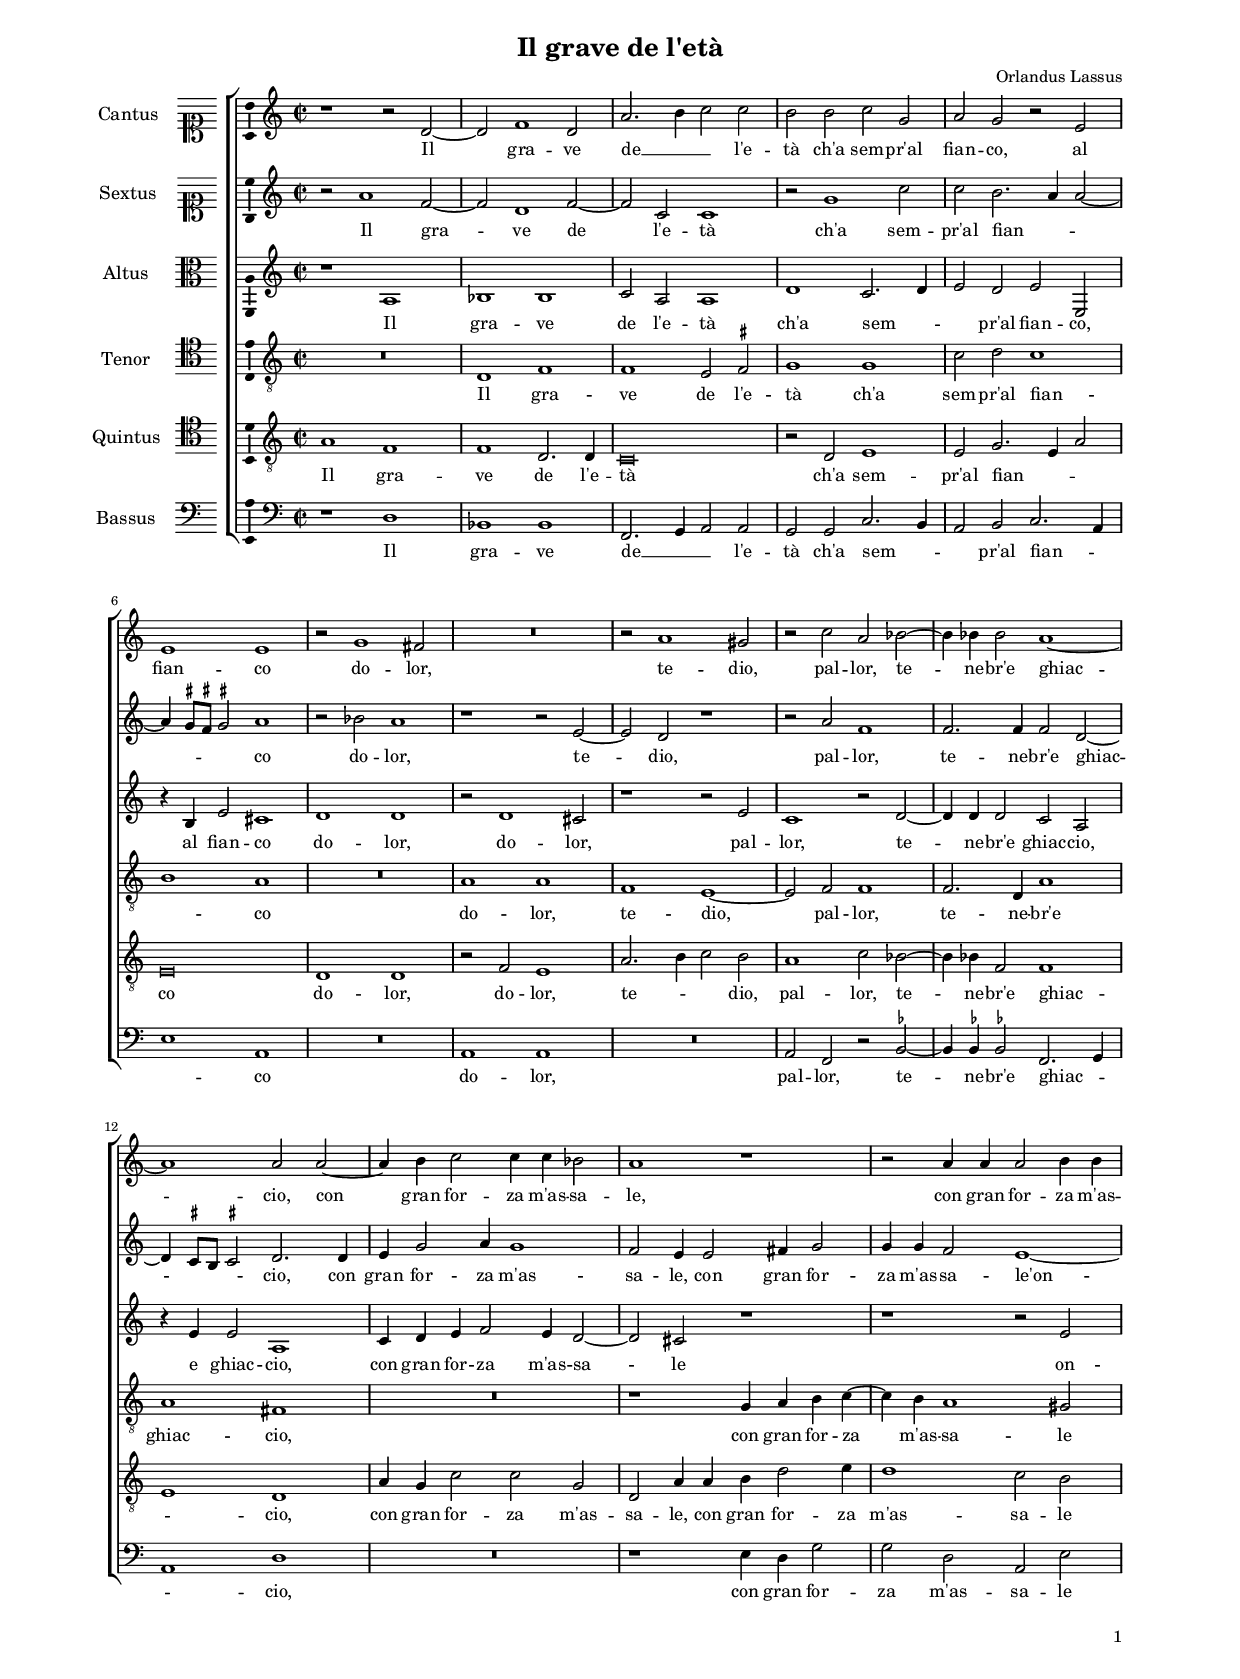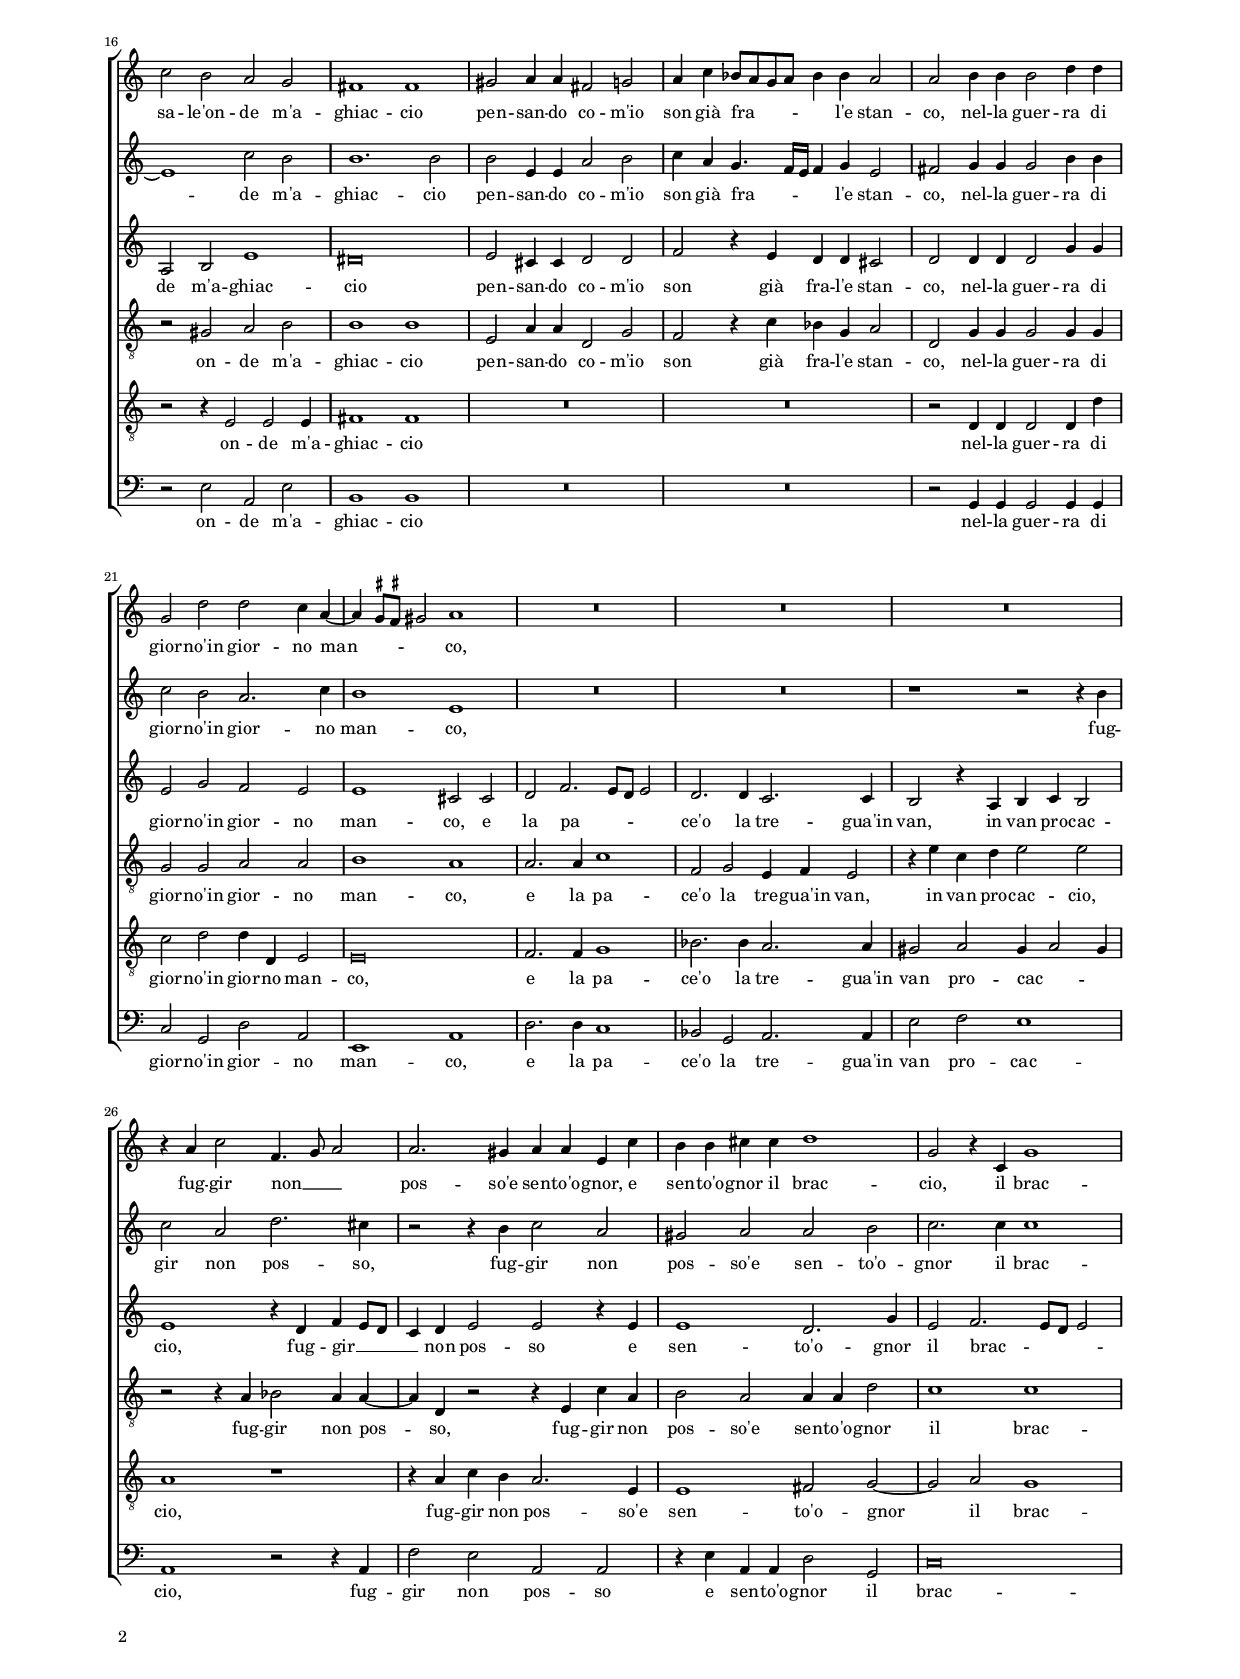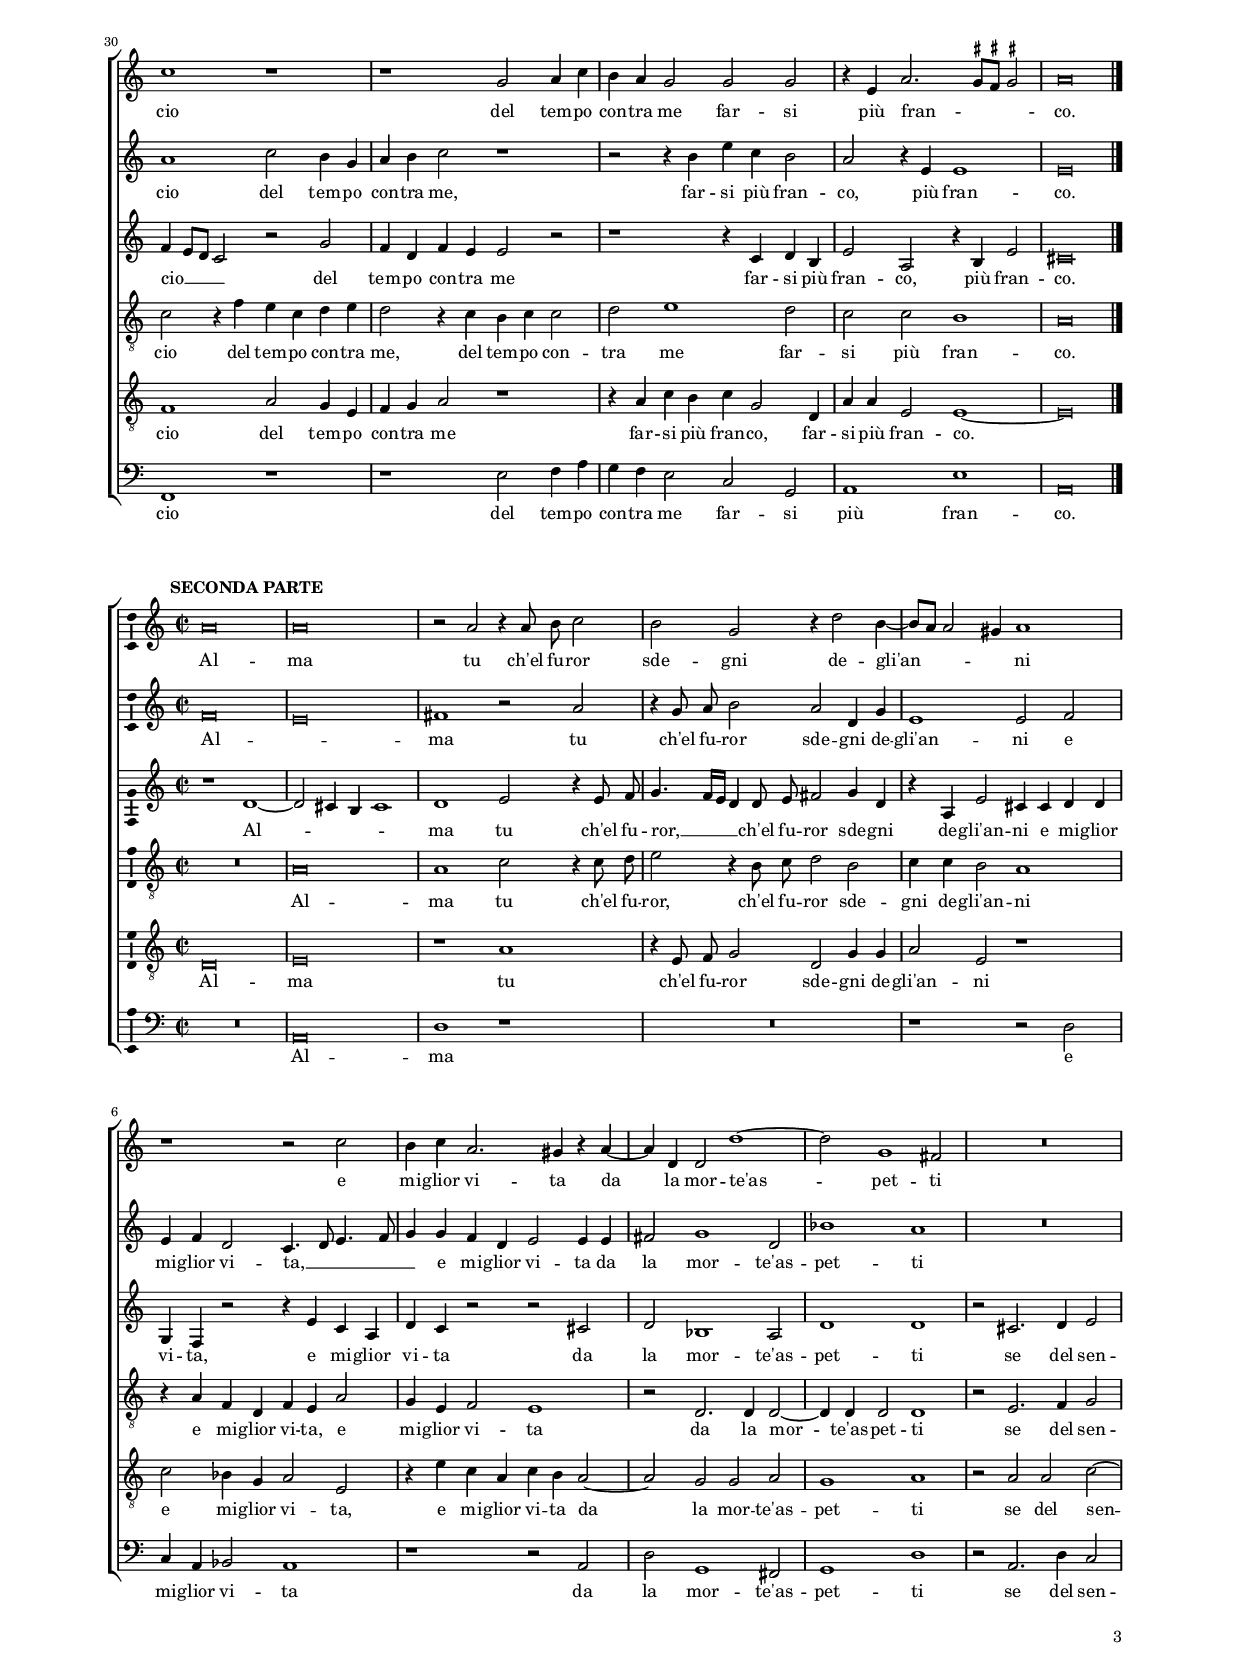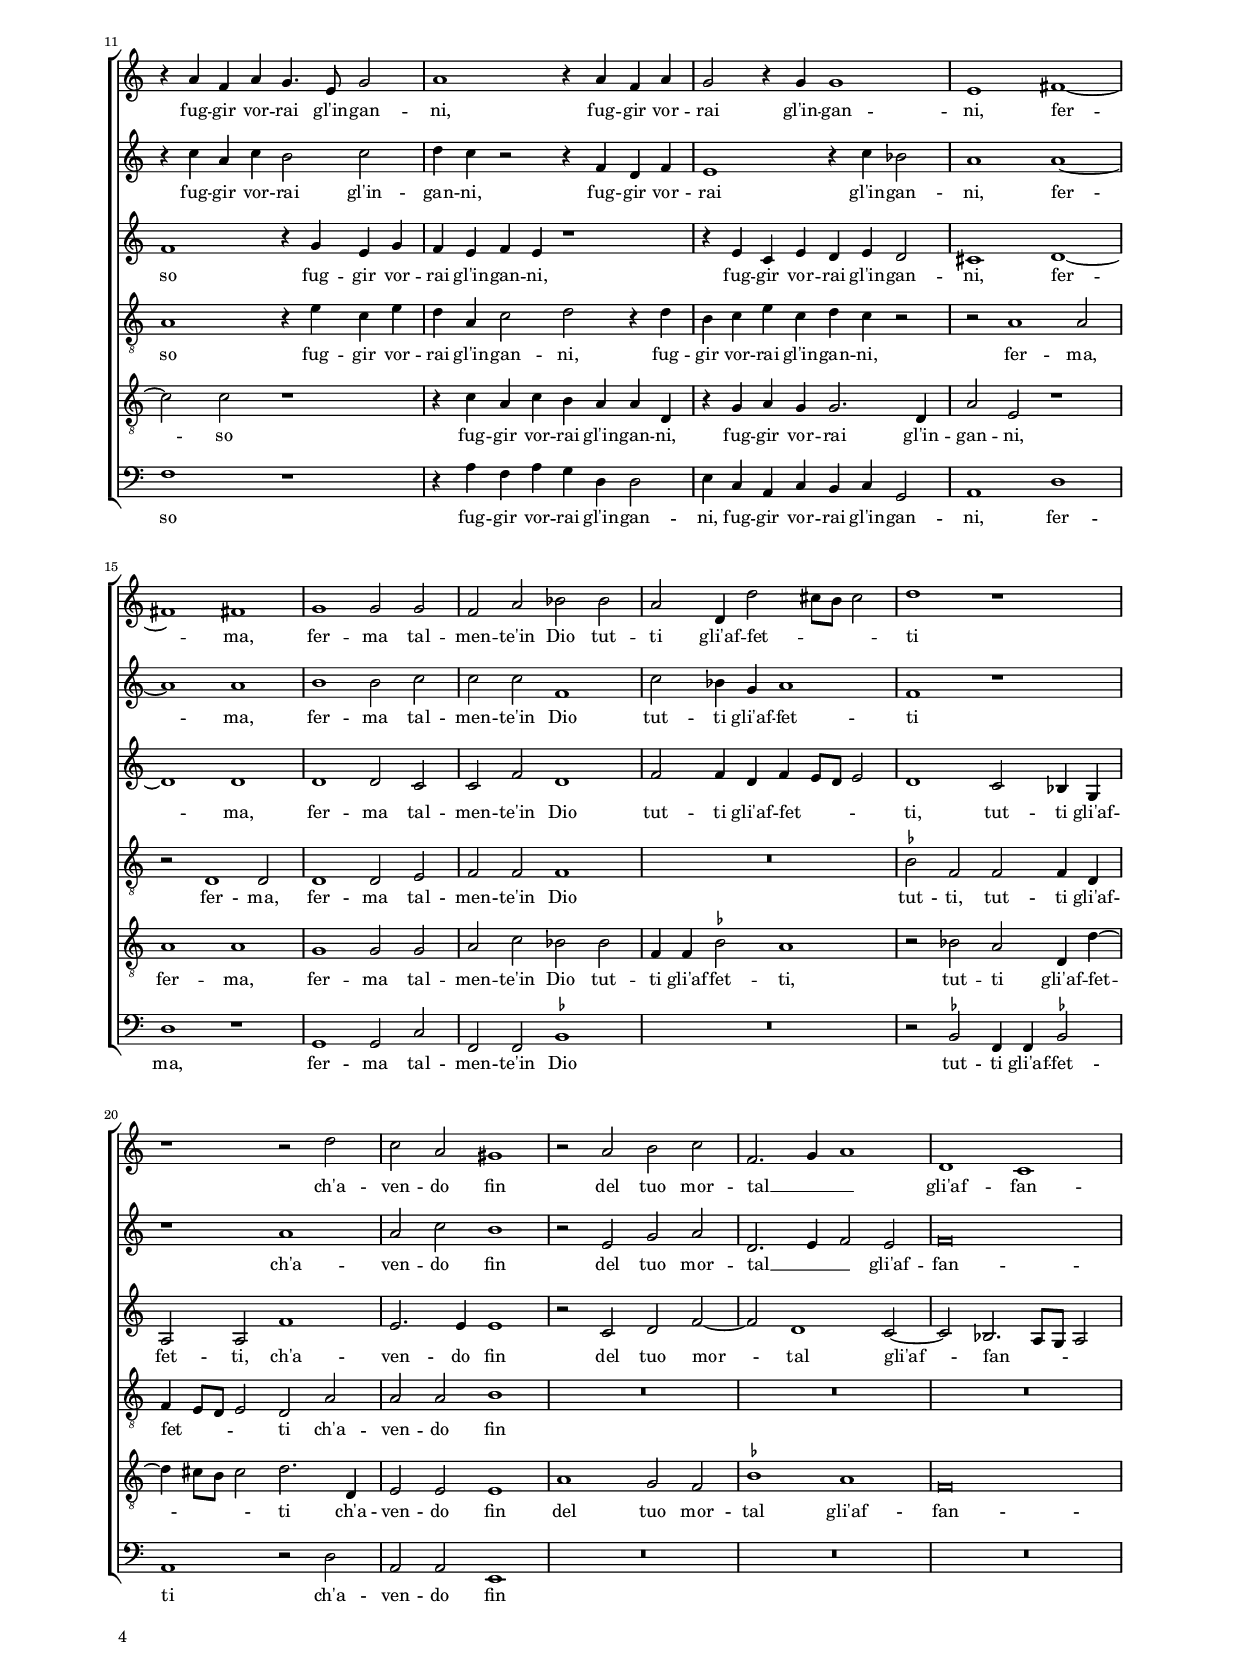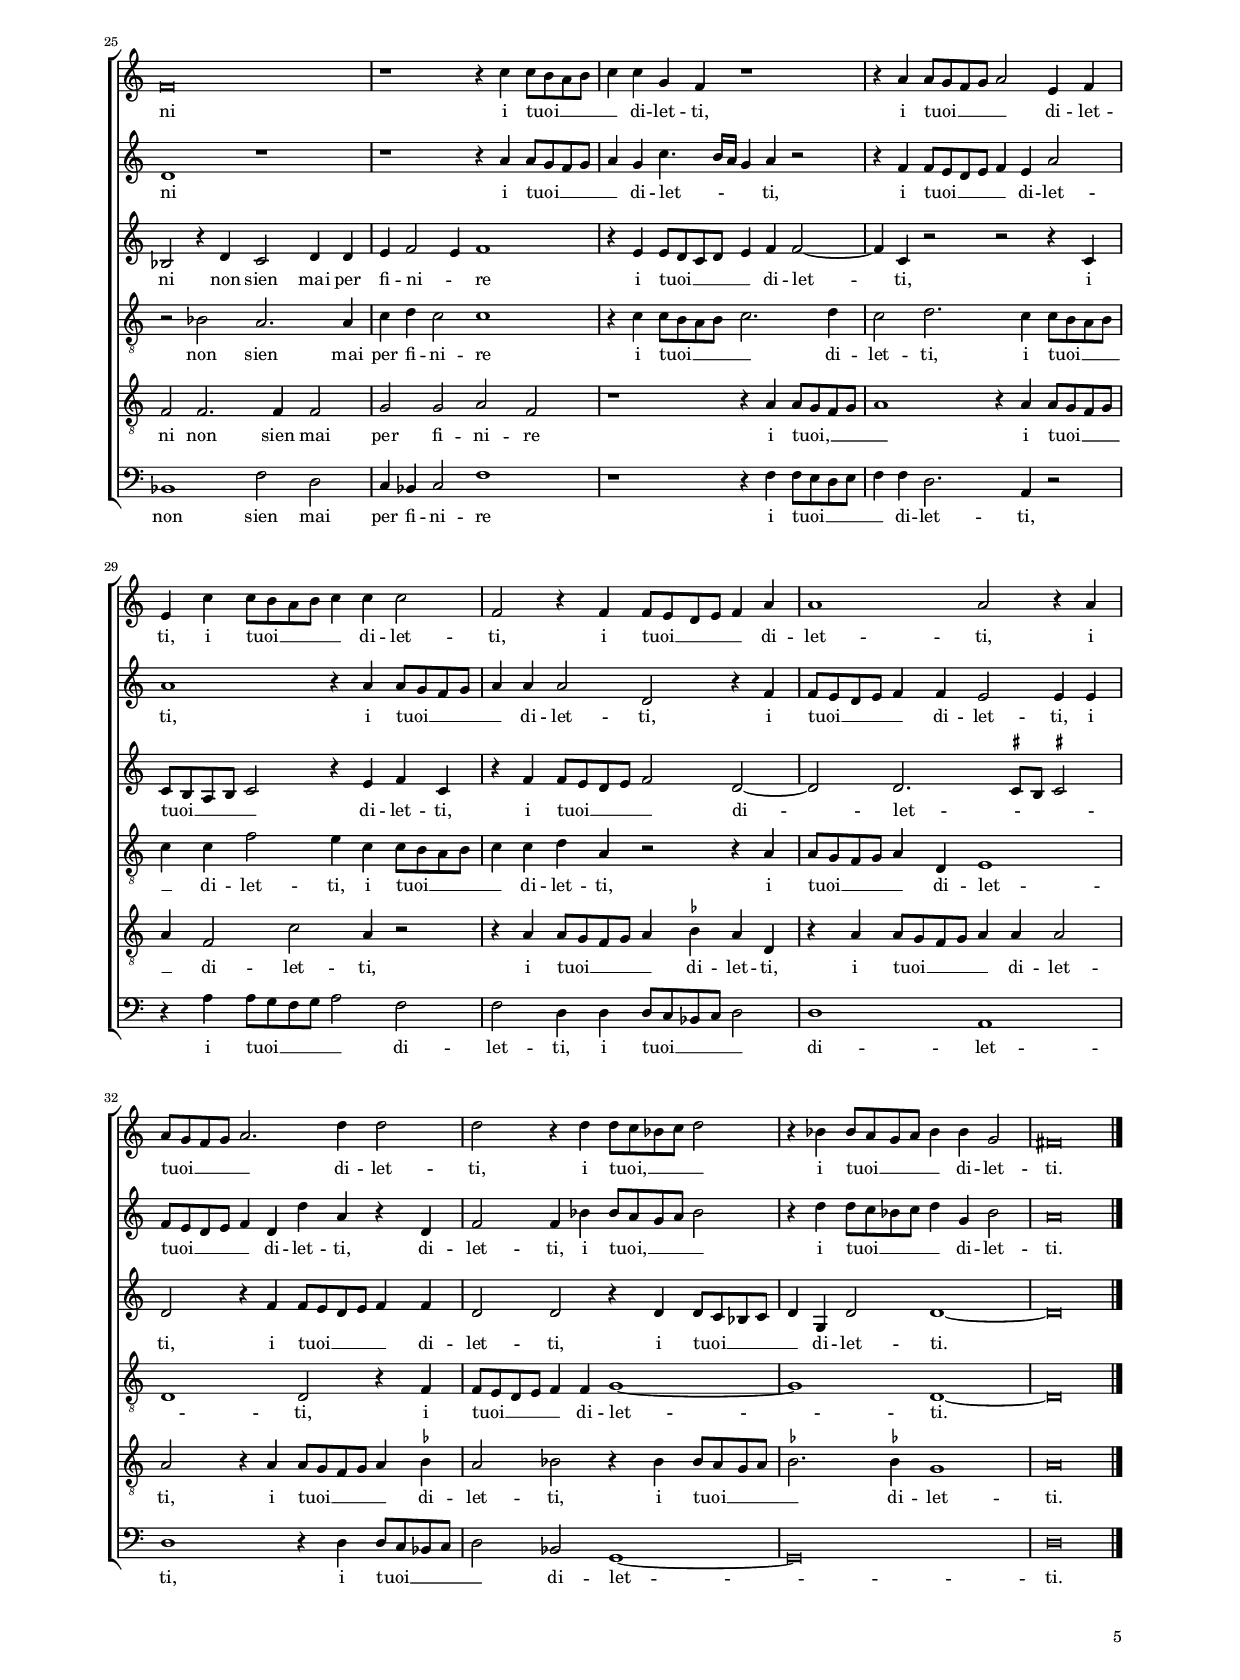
\header
{
  title="Il grave de l'età"
  composer="Orlandus Lassus"
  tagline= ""
}

\version "2.24.0"
\include "deutsch.ly"
#(set-global-staff-size 14.2)
% #(set-default-paper-size "letter")
#(ly:set-option 'point-and-click #f)


	ficta = { \once \set suggestAccidentals = ##t }
	
	forget = #(define-music-function (music) (ly:music?) #{
		\accidentalStyle forget
		$music
		\accidentalStyle default
		#})


\paper
	{
	top-margin = 1.5 \cm
	bottom-margin = 0.9 \cm
	left-margin = 2 \cm
	right-margin = 2 \cm
	ragged-bottom = ##f
	ragged-last-bottom = ##t
	print-page-number = ##f
	score-system-spacing = #'((basic-distance . 17) (minimum-distance . 13) (padding . 6) (strechability . 250))
	system-system-spacing = #'((basic-distance . 17) (minimum-distance . 13) (padding . 6) (strechability . 250))
	oddFooterMarkup=\markup   \fill-line { "" \fromproperty #'page:page-number-string }
	evenFooterMarkup=\markup  \fill-line { \fromproperty #'page:page-number-string "" }
	last-bottom-spacing = #'((basic-distance . 12) (minimum-distance . 7) (padding . 4))
	systems-per-page = 3
%	min-systems-per-page = 3
	}

global = {
	\key c \major
	\time 2/2 \set Score.measureLength = #(ly:make-moment 2/1)
	\skip 1*2*34 \bar "|."
	}


incipitcantus = \markup { \score {
	{
	\set Staff.instrumentName = \markup { \fontsize #1 "Cantus" }
	\key c \major
	\clef soprano
	s4 \bar ""
	}
	\layout  {
	raggedright = ##t
	indent = 1.6 \cm
	line-width = 2.3 \cm
	\context { \Staff \remove Time_signature_engraver }
	\override Staff.Clef.Y-extent = #'(0 . 0)
	}} \hspace #1 }


incipitsextus = \markup { \score {
	{
	\set Staff.instrumentName = \markup { \fontsize #1 "Sextus" }
	\key c \major
	\clef soprano
	s4 \bar ""
	}
	\layout  {
	raggedright = ##t
	indent = 1.6 \cm
	line-width = 2.3 \cm
	\context { \Staff \remove Time_signature_engraver }
	\override Staff.Clef.Y-extent = #'(0 . 0)
	}} \hspace #1 }
      
      
incipitaltus = \markup { \score {
	{
	\set Staff.instrumentName = \markup { \fontsize #1 "Altus" }
	\key c \major
	\clef alto
	s4 \bar ""
	}
	\layout  {
	raggedright = ##t
	indent = 1.6 \cm
	line-width = 2.3 \cm
	\context { \Staff \remove Time_signature_engraver }
	\override Staff.Clef.Y-extent = #'(0 . 0)
	}} \hspace #1 }


incipittenor = \markup { \score {
	{
	\set Staff.instrumentName = \markup { \fontsize #1 "Tenor" }
	\key c \major
	\clef tenor
	s4 \bar ""
	}
	\layout  {
	raggedright = ##t
	indent = 1.6 \cm
	line-width = 2.3 \cm
	\context { \Staff \remove Time_signature_engraver }
	\override Staff.Clef.Y-extent = #'(0 . 0)
	}} \hspace #1 }
      
      
incipitquintus = \markup { \score {
	{
	\set Staff.instrumentName = \markup { \fontsize #1 "Quintus" }
	\key c \major
	\clef tenor
	s4 \bar ""
	}
	\layout  {
	raggedright = ##t
	indent = 1.6 \cm
	line-width = 2.3 \cm
	\context { \Staff \remove Time_signature_engraver }
	\override Staff.Clef.Y-extent = #'(0 . 0)
	}} \hspace #1 }
      
      
incipitbassus = \markup { \score {
	{
	\set Staff.instrumentName = \markup { \fontsize #1 "Bassus" }
	\key c \major
	\clef bass
	s4 \bar ""
	}
	\layout  {
	raggedright = ##t
	indent = 1.6 \cm
	line-width = 2.3 \cm
	\context { \Staff \remove Time_signature_engraver }
	\override Staff.Clef.Y-extent = #'(0 . 0)
	}} \hspace #1 }


cantus =  \relative c''
	{
	r1 r2 d,~
	d2 f1 d2
	a'2. h4 c2 c
	h2 h c g
%5
	a2 g r e |
	e1 e
	r2 g1 fis2
	R\breve
	r2 a1 gis2
%10
	r2 c a b~ |
	b4 b b2 a1~
	a1 a2 a~
	a4 h c2 c4 c b2
	a1 r
%15
	r2 a4 a a2 h4 h |
	c2 h a g
	fis1 fis
	gis2 a4 a fis2 g2
	a4 c b8 a g a b4 b a2
%20
	a2 h4 h h2 d4 d |
	g,2 d' d c4 a~
	a4 \ficta gis8 \ficta fis gis!2 a1
	R\breve
	R\breve
%25
	R\breve
	r4 a c2 f,4. g8 a2 |
	a2. gis4 a a e c'
	h4 h cis cis d1
	g,2 r4 c, g'1
%30
	c1 r
	r1 g2 a4 c |
	h4 a g2 g g
	r4 e a2. \ficta gis8 \ficta fis \ficta gis!2
	a\breve |
	}


sextus = \relative c''
	{
	r2 a1 f2~
	f2 d1 f2~
	f2 c c1
	r2 g'1 c2
%5
	c2 h2. a4 a2~ |
	a4 \ficta gis8 \ficta fis \ficta gis!2 a1
	r2 b a1
	r1 r2 e~
	e2 d r1
%10
	r2 a' f1 |
	f2. f4 f2 d~
	d4 \ficta cis8 h \ficta cis!2 d2. d4
	e4 g2 a4 g1
	f2 e4 e2 fis4 g2
%15
	g4 g f2 e1~ |
	e1 c'2 h
	h1. h2
	h2 e,4 e a2 h
	c4 a g4. f16 e f4 g e2
%20
	fis2 g4 g g2 h4 h |
	c2 h a2. c4
	h1 e,
	R\breve
	R\breve
%25
	r1 r2 r4 h' |
	c2 a d2. cis4
	r2 r4 h c2 a
	gis2 a a h
	c2. c4 c1
%30
	a1 c2 h4 g |
	a4 h c2 r1
	r2 r4 h e c h2
	a2 r4 e e1
	e\breve |
	}


altus =  \relative c'
	{
	r1 a
	b1 b
	c2 a a1
	d1 c2. d4
%5
	e2 d e e, |
	r4 h' e2 cis1
	d1 d
	r2 d1 cis2
	r1 r2 e
%10
	c1 r2 d~ |
	d4 d d2 c a
	r4 e' e2 a,1
	c4 d e f2 e4 d2~
	d2 cis r1
%15
	r1 r2 e |
	a,2 h e1
	dis\breve
	e2 cis4 cis d2 d
	f2 r4 e d d cis2
%20
	d2 d4 d d2 g4 g |
	e2 g f e
	e1 cis2 cis
	d2 f2. e8 d e2
	d2. d4 c2. c4
%25
	h2 r4 a h c h2 |
	e1 r4 d f e8 d
	c4 d e2 e r4 e
	e1 d2. g4
	e2 f2. e8 d e2
%30
	f4 e8 d c2 r g' |
	f4 d f e e2 r
	r1 r4 c d h
	e2 a, r4 h e2
	cis\breve |
	}


tenor =  \relative c'
	{
	R\breve
	d,1 f
	f1 e2 \ficta fis
	g1 g
%5
	c2 d c1 |
	h1 a
	R\breve
	a1 a
	f1 e~
%10
	e2 f f1 |
	f2. d4 a'1
	a1 fis
	R\breve
	r1 g4 a h c~
%15
	c4 h a1 gis2 |
	r2 gis a h
	h1 h
	e,2 a4 a d,2 g
	f2 r4 c' b g a2
%20
	d,2 g4 g g2 g4 g |
	g2 g a a
	h1 a
	a2. a4 c1
	f,2 g e4 f e2
%25
	r4 e' c d e2 e |
	r2 r4 a, b2 a4 a~
	a4 d, r2 r4 e c' a
	h2 a a4 a d2
	c1 c
%30
	c2 r4 f e c d e |
	d2 r4 c h c c2
	d2 e1 d2
	c2 c h1
	a\breve |
	}


quintus  =  \relative c'
	{
	a1 f
	f1 d2. d4
	c\breve
	r2 d e1
%5
	e2 g2. e4 a2 |
	e\breve
	d1 d
	r2 f e1
	a2. h4 c2 h
%10
	a1 c2 b~ |
	b4 b f2 f1
	e1 d
	a'4 g c2 c g
	d2 a'4 a h d2 e4
%15
	d1 c2 h |
	r2 r4 e,2 e e4
	fis1 fis
	R\breve
	R\breve
%20
	r2 d4 d d2 d4 d' |
	c2 d d4 d, e2
	e\breve
	f2. f4 g1
	b2. b4 a2. a4
%25
	gis2 a gis4 a2 gis4 |
	a1 r
	r4 a c h a2. e4
	e1 fis2 g~
	g2 a g1
%30
	f1 a2 g4 e |
	f4 g a2 r1
	r4 a c h c g2 d4
	a'4 a e2 e1~
	e\breve |
	}


bassus  =  \relative c
	{
	r1 d
	b1 b
	f2. g4 a2 a
	g2 g c2. h4
%5
	a2 h c2. a4 |
	e'1 a,
	R\breve
	a1 a
	R\breve
%10
	a2 f r2 \ficta b~ |
	\ficta b4 \ficta b! \ficta b!2 f2. g4
	a1 d
	R\breve
	r1 e4 d g2
%15
	g2 d a e' |
	r2 e a, e'
	h1 h
	R\breve
	R\breve
%20
	r2 g4 g g2 g4 g |
	c2 g d' a
	e1 a
	d2. d4 c1
	b2 g a2. a4
%25
	e'2 f e1 |
	a,1 r2 r4 a
	f'2 e a, a
	r4 e' a, a d2 g,
	c\breve
%30
	f,1 r |
	r1 e'2 f4 a
	g4 f e2 c2 g
	a1 e'
	a,\breve |
	}


lyricscantus = \lyricmode {
	Il gra -- ve de __ _ _ l'e -- tà ch'a sem -- pr'al fian -- co,
	al fian -- co
	do -- lor, te -- dio, pal -- lor, te -- ne -- br'e ghiac -- cio,
	con gran for -- za m'as -- sa -- le,
	con gran for -- za m'as -- sa -- le'on -- de m'a -- ghiac -- cio
	pen -- san -- do co -- m'io son già fra -- _ _ _ _ l'e stan -- co,
	nel -- la guer -- ra di gior -- no'in gior -- no man -- _ _ _ co,
	fug -- gir non __ _ _ pos -- so'e sen -- to'o -- gnor,
	e sen -- to'o -- gnor il brac -- cio,
	il brac -- cio del tem -- po con -- tra me far -- si più fran -- _ _ _ co.
	}


lyricssextus = \lyricmode {
	Il gra -- ve de l'e -- tà ch'a sem -- pr'al fian -- _ _ _ _ _ co
	do -- lor, te -- dio, pal -- lor, te -- ne -- br'e ghiac -- _ _ _ cio,
	con gran for -- za m'as -- sa -- le,
	con gran for -- za m'as -- sa -- le'on -- de m'a -- ghiac -- cio
	pen -- san -- do co -- m'io son già fra -- _ _ _ l'e stan -- co,
	nel -- la guer -- ra di gior -- no'in gior -- no man -- co,
	fug -- gir non pos -- so,
	fug -- gir non pos -- so'e sen -- to'o -- gnor il brac -- cio
	del tem -- po con -- tra me,
	far -- si più fran -- co,
	più fran -- co.
	}
	
	
lyricsaltus = \lyricmode {
	Il gra -- ve de l'e -- tà ch'a sem -- _ _ pr'al fian -- co,
	al fian -- co
	do -- lor, do -- lor, pal -- lor, te -- ne -- br'e ghiac -- cio,
	e ghiac -- cio,
	con gran for -- za m'as -- sa -- le
	on -- de m'a -- ghiac -- cio
	pen -- san -- do co -- m'io son già fra -- l'e stan -- co,
	nel -- la guer -- ra di gior -- no'in gior -- no man -- co,
	e la pa -- _ _ _ ce'o la tre -- gua'in van, in van pro -- cac -- cio,
	fug -- gir __ _ _ _ non pos -- so e sen -- to'o -- gnor il brac -- _ _ _ cio __ _ _ _
	del tem -- po con -- tra me far -- si più fran -- co,
	più fran -- co.
	}


lyricstenor = \lyricmode {
	Il gra -- ve de l'e -- tà ch'a sem -- pr'al fian -- _ co
	do -- lor, te -- dio, pal -- lor, te -- ne -- br'e ghiac -- cio,
	con gran for -- za m'as -- sa -- le
	on -- de m'a -- ghiac -- cio
	pen -- san -- do co -- m'io son già fra -- l'e stan -- co,
	nel -- la guer -- ra di gior -- no'in gior -- no man -- co,
	e la pa -- ce'o la tre -- gua'in van,
	in van pro -- cac -- cio,
	fug -- gir non pos -- so,
	fug -- gir non pos -- so'e sen -- to'o -- gnor il brac -- cio
	del tem -- po con -- tra me,
	del tem -- po con -- tra me far -- si più fran -- co.
	}


lyricsquintus = \lyricmode {
	Il gra -- ve de l'e -- tà ch'a sem -- pr'al fian -- _ _ co
	do -- lor, do -- lor, te -- _ _ dio, pal -- lor, te -- ne -- br'e ghiac -- _ cio,
	con gran for -- za m'as -- sa -- le,
	con gran for -- za m'as -- sa -- le
	on -- de m'a -- ghiac -- cio
	nel -- la guer -- ra di gior -- no'in gior -- no man -- co,
	e la pa -- ce'o la tre -- gua'in van pro -- cac -- _ _ cio,
	fug -- gir non pos -- so'e sen -- to'o -- gnor il brac -- cio
	del tem -- po con -- tra me far -- si più fran -- co,
	far -- si più fran -- co.
	}


lyricsbassus = \lyricmode {
	Il gra -- ve de __ _ _ l'e -- tà ch'a sem -- _ _ pr'al fian -- _ _ co
	do -- lor, pal -- lor, te -- ne -- br'e ghiac -- _ _ cio,
	con gran for -- za m'as -- sa -- le
	on -- de m'a -- ghiac -- cio
	nel -- la guer -- ra di gior -- no'in gior -- no man -- co,
	e la pa -- ce'o la tre -- gua'in van pro -- cac -- cio,
	fug -- gir non pos -- so e sen -- to'o -- gnor il brac -- cio
	del tem -- po con -- tra me far -- si più fran -- co.
	}


\score
{  
	\transpose c c {
	\new ChoirStaff \with { \override StaffGrouper.staff-staff-spacing.basic-distance = #12 }
	<<

	\new Staff << \global
	\new Voice="v1" {
		\set Staff.instrumentName=\incipitcantus
		\set Staff.midiInstrument = "reed organ"
		\clef violin
		\cantus }
	\new Lyrics \lyricsto "v1" {\lyricscantus }
	>>


	\new Staff << \global
	\new Voice="v6" {
		\set Staff.instrumentName=\incipitsextus
		\set Staff.midiInstrument = "reed organ"
		\clef violin 
		\sextus}
	\new Lyrics \lyricsto "v6" {\lyricssextus }
	>>


	\new Staff << \global
	\new Voice="v2" {
		\set Staff.instrumentName=\incipitaltus
		\set Staff.midiInstrument = "reed organ"
		\clef violin 
		\altus}
	\new Lyrics \lyricsto "v2" {\lyricsaltus }
	>>


	\new Staff << \global
	\new Voice="v3" {
		\set Staff.instrumentName=\incipittenor
		\set Staff.midiInstrument = "reed organ"
		\clef "G_8"
		\tenor }
	\new Lyrics \lyricsto "v3" {\lyricstenor }
	>>


	\new Staff << \global
	\new Voice="v5" {
		\set Staff.instrumentName=\incipitquintus
		\set Staff.midiInstrument = "reed organ"
		\clef "G_8"
		\quintus}
	\new Lyrics \lyricsto "v5" {\lyricsquintus }
	>>


	\new Staff << \global
	\new Voice="v4" {
		\set Staff.instrumentName=\incipitbassus
		\set Staff.midiInstrument = "reed organ"
		\clef "bass" 
		\bassus }
	\new Lyrics \lyricsto "v4" {\lyricsbassus}
	>>

	>>
	} % transpose

	\layout
	{
	indent = 2 \cm
%	\context { \Lyrics \override VerticalAxisGroup.nonstaff-relatedstaff-spacing.padding = #2 }
%	\context { \Lyrics \override LyricText.font-size = #1 }	
	\context { \Staff \override TimeSignature.break-visibility = #end-of-line-invisible }
	\context { \Staff \consists Ambitus_engraver }
	\context { \Score \override BarNumber.padding = #2 }
	\context { \Voice \override NoteHead.style = #'baroque }
	}

\midi
	{
    	\tempo 2 = 85
	}

}

%%%%%%%%%%%%%%%%%%%%  PARS SECUNDA


global = {
	\key c \major
	\time 2/2 \set Score.measureLength = #(ly:make-moment 2/1)
	\skip 1*2*35 \bar "|."
	}


cantus =  \relative c''
	{
	a\breve
	a\breve
	r2 a r4 \autoBeamOff a8 h \autoBeamOn c2
	h2 g r4 d'2 h4~
%5
	h8 a a2 gis4 a1 |
	r1 r2 c
	h4 c a2. gis4 r a~
	a4 d, d2 d'1~
	d2 g,1 fis2
%10
	R\breve |
	r4 a f a g4. e8 g2
	a1 r4 a f a
	g2 r4 g g1
	e1 fis~
%15
	fis1 fis |
	g1 g2 g
	f2 a b b
	a2 d,4 d'2 cis8 h cis2
	d1 r
%20
	r1 r2 d |
	c2 a gis1
	r2 a h c
	f,2. g4 a1
	d,1 c
%25
	f\breve |
	r1 r4 c' c8 h a h
	c4 c g f r1
	r4 a a8 g f g a2 e4 f
	e4 c' c8 h a h c4 c c2
%30
	f,2 r4 f f8 e d e f4 a |
	a1 a2 r4 a
	a8 g f g a2. d4 d2
	d2 r4 d d8 c b c d2
	r4 b b8 a g a b4 b g2
%35
	fis\breve |
	}


sextus = \relative c''
	{
	f,\breve
	e\breve
	fis1 r2 a
	r4 \autoBeamOff g8 a \autoBeamOn h2 a d,4 g
%5
	e1 e2 f |
	e4 f d2 c4. d8 e4. f8
	g4 g f d e2 e4 e
	fis2 g1 d2
	b'1 a
%10
	R\breve |
	r4 c a c h2 c
	d4 c r2 r4 f, d f
	e1 r4 c' b2
	a1 a~
%15
	a1 a |
	h1 h2 c
	c2 c f,1
	c'2 b4 g a1
	f1 r
%20
	r1 a |
	a2 c h1
	r2 e, g a
	d,2. e4 f2 e
	f\breve
%25
	d1 r |
	r1 r4 a' a8 g f g
	a4 g c4. h16 a g4 a r2
	r4 f f8 e d e f4 e a2
	a1 r4 a a8 g f g
%30
	a4 a a2 d, r4 f |
	f8 e d e f4 f e2 e4 e
	f8 e d e f4 d d' a r d,
	f2 f4 b b8 a g a b2
	r4 d d8 c b c d4 g, b2
%35
	a\breve |
	}


altus =  \relative c'
	{
	r1 d~
	d2 cis4 h cis1
	d1 e2 r4 \autoBeamOff e8 f \autoBeamOn
	g4. f16 e d4 \autoBeamOff d8 e \autoBeamOn fis2 g4 d
%5
	r4 a e'2 cis4 cis d d |
	g,4 f r2 r4 e' c a
	d4 c r2 r cis2
	d2 b1 a2
	d1 d
%10
	r2 cis2. d4 e2 |
	f1 r4 g e g
	f4 e f e r1
	r4 e c e d e d2
	cis1 d~
%15
	d1 d |
	d1 d2 c
	c2 f d1
	f2 f4 d f e8 d e2
	d1 c2 b4 g
%20
	a2 a f'1 |
	e2. e4 e1
	r2 c d f~
	f2 d1 c2~
	c2 b2. a8 g a2
%25
	b2 r4 d c2 d4 d |
	e4 f2 e4 f1
	r4 e e8 d c d e4 f f2~
	f4 c r2 r r4 c
	c8 h a h c2 r4 e f c
%30
	r4 f f8 e d e f2 d~ |
	d2 d2. \ficta cis8 h \ficta cis!2
	d2 r4 f f8 e d e f4 f
	d2 d r4 d d8 c b c
	d4 g, d'2 d1~
%35
	d\breve |
	}


tenor =  \relative c'
	{
	R\breve
	a\breve
	a1 c2 r4 \autoBeamOff c8 d
	e2 r4 h8 c \autoBeamOn d2 h
%5
	c4 c h2 a1 |
	r4 a f d f e a2
	g4 e f2 e1
	r2 d2. d4 d2~
	d4 d d2 d1
%10
	r2 e2. f4 g2 |
	a1 r4 e' c e
	d4 a c2 d r4 d
	h4 c e c d c r2
	r2 a1 a2
%15
	r2 d,1 d2 |
	d1 d2 e
	f2 f f1
	R\breve
	\ficta b2 f f f4 d
%20
	f4 e8 d e2 d a' |
	a2 a h1
	R\breve
	R\breve
	R\breve
%25
	r2 b a2. a4 |
	c4 d c2 c1
	r4 c c8 h a h c2. d4
	c2 d2. c4 c8 h a h
	c4 c f2 e4 c c8 h a h
%30
	c4 c d a r2 r4 a |
	a8 g f g a4 d, e1
	d1 d2 r4 f
	f8 e d e f4 f g1~
	g1 d~
%35
	d\breve |
	}


quintus  =  \relative c'
	{
	d,\breve
	e\breve
	r1 a
	r4 \autoBeamOff e8 f \autoBeamOn g2 d g4 g
%5
	a2 e r1 |
	c'2 b4 g a2 e
	r4 e' c a c h a2~
	a2 g g a
	g1 a
%10
	r2 a a c~ |
	c2 c r1
	r4 c a c h a a d,
	r4 g a g g2. d4
	a'2 e r1
%15
	a1 a |
	g1 g2 g
	a2 c b b
	f4 f \ficta b2 a1
	r2 b a d,4 d'~
%20
	d4 cis8 h cis2 d2. d,4 |
	e2 e e1
	a1 g2 f
	\ficta b1 a
	f\breve
%25
	f2 f2. f4 f2 |
	g2 g a f
	r1 r4 a a8 g f g
	a1 r4 a a8 g f g
	a4 f2 c' a4 r2
%30
	r4 a a8 g f g a4 \ficta b a d, |
	r4 a' a8 g f g a4 a a2
	a2 r4 a a8 g f g a4 \ficta b
	a2 b r4 b b8 a g a
	\ficta b2. \ficta b!4 g1
%35
	a\breve |
	}


bassus  =  \relative c
	{
	R\breve
	a\breve
	d1 r
	R\breve
%5
	r1 r2 d |
	c4 a b2 a1
	r1 r2 a
	d2 g,1 fis2
	g1 d'
%10
	r2 a2. d4 c2 |
	f1 r
	r4 a f a g d d2
	e4 c a c h c g2
	a1 d
%15
	d1 r |
	g,1 g2 c
	f,2 f \ficta b1
	R\breve
	r2 \ficta b f4 f \ficta b!2
%20
	a1 r2 d |
	a2 a e1
	R\breve
	R\breve
	R\breve
%25
	b'1 f'2 d |
	c4 b c2 f1
	r1 r4 f f8 e d e
	f4 f d2. a4 r2
	r4 a' a8 g f g a2 f
%30
	f2 d4 d d8 c b c d2 |
	d1 a
	d1 r4 d d8 c b c
	d2 b g1~
	g\breve
%35
	d'\breve |
	}


lyricscantus = \lyricmode {
	Al -- ma tu ch'el fu -- ror sde -- gni de -- gli'an -- _ _ _ ni
	e mi -- glior vi -- ta da la mor -- te'as -- pet -- ti
	fug -- gir vor -- rai gl'in -- gan -- ni,
	fug -- gir vor -- rai gl'in -- gan -- ni,
	fer -- ma, fer -- ma tal -- men -- te'in Dio tut -- ti gli'af -- fet -- _ _ _ ti
	ch'a -- ven -- do fin del tuo mor -- tal __ _ _ gli'af -- fan -- ni
	i tuoi __ _ _ _ _ di -- let -- ti,
	i tuoi __ _ _ _ _ di -- let -- ti,
	i tuoi __ _ _ _ _ di -- let -- ti,
	i tuoi __ _ _ _ _ di -- let -- ti,
	i tuoi __ _ _ _ _ di -- let -- ti,
	i tuoi, __ _ _ _ _
	i tuoi __ _ _ _ _ di -- let -- ti.
	}


lyricssextus = \lyricmode {
	Al -- _ ma tu ch'el fu -- ror sde -- gni de -- gli'an -- ni
	e mi -- glior vi -- ta, __ _ _ _ _
	e mi -- glior vi -- ta da la mor -- te'as -- pet -- ti
	fug -- gir vor -- rai gl'in -- gan -- ni,
	fug -- gir vor -- rai gl'in -- gan -- ni,
	fer -- ma, fer -- ma tal -- men -- te'in Dio tut -- ti gli'af -- fet -- ti
	ch'a -- ven -- do fin del tuo mor -- tal __ _ _ gli'af -- fan -- ni
	i tuoi __ _ _ _ _ di -- let -- _ _ _ ti,
	i tuoi __ _ _ _ _ di -- let -- ti,
	i tuoi __ _ _ _ _ di -- let -- ti,
	i tuoi __ _ _ _ _ di -- let -- ti,
	i tuoi __ _ _ _ _ di -- let -- ti,
	di -- let -- ti,
	i tuoi, __ _ _ _ _
	i tuoi __ _ _ _ _ di -- let -- ti.
	}


lyricsaltus = \lyricmode {
	Al -- _ _ _ ma tu ch'el fu -- ror, __ _ _ _ ch'el fu -- ror sde -- gni de -- gli'an -- ni
	e mi -- glior vi -- ta,
	e mi -- glior vi -- ta da la mor -- te'as -- pet -- ti
	se del sen -- so
	fug -- gir vor -- rai gl'in -- gan -- ni,
	fug -- gir vor -- rai gl'in -- gan -- ni,
	fer -- ma, fer -- ma tal -- men -- te'in Dio tut -- ti gli'af -- fet -- _ _ _ ti,
	tut -- ti gli'af -- fet -- ti,
	ch'a -- ven -- do fin del tuo mor -- tal gli'af -- fan -- _ _ _ ni
	non sien mai per fi -- ni -- _ re
	i tuoi __ _ _ _ _ di -- let -- ti,
	i tuoi __ _ _ _ _ di -- let -- ti,
	i tuoi __ _ _ _ _ di -- let -- _ _ _ ti,
	i tuoi __ _ _ _ _ di -- let -- ti,
	i tuoi __ _ _ _ _ di -- let -- ti.
	}


lyricstenor = \lyricmode {
	Al -- ma tu ch'el fu -- ror,
	ch'el fu -- ror sde -- gni de -- gli'an -- ni
	e mi -- glior vi -- ta,
	e mi -- glior vi -- ta da la mor -- te'as -- pet -- ti
	se del sen -- so
	fug -- gir vor -- rai gl'in -- gan -- ni,
	fug -- gir vor -- rai gl'in -- gan -- ni,
	fer -- ma, fer -- ma, fer -- ma tal -- men -- te'in Dio 
	tut -- ti, tut -- ti gli'af -- fet -- _ _ _ ti
	ch'a -- ven -- do fin
	non sien mai per fi -- ni -- re
	i tuoi __ _ _ _ _ di -- let -- ti,
	i tuoi __ _ _ _ _ di -- let -- ti,
	i tuoi __ _ _ _ _ di -- let -- ti,
	i tuoi __ _ _ _ _ di -- let -- _ ti,
	i tuoi __ _ _ _ _ di -- let -- ti.
	}


lyricsquintus = \lyricmode {
	Al -- ma tu ch'el fu -- ror sde -- gni de -- gli'an -- ni
	e mi -- glior vi -- ta,
	e mi -- glior vi -- ta da la mor -- te'as -- pet -- ti
	se del sen -- so
	fug -- gir vor -- rai gl'in -- gan -- ni,
	fug -- gir vor -- rai gl'in -- gan -- ni,
	fer -- ma, fer -- ma tal -- men -- te'in Dio tut -- ti gli'af -- fet -- ti,
	tut -- ti gli'af -- fet -- _ _ _ ti
	ch'a -- ven -- do fin del tuo mor -- tal gli'af -- fan -- ni
	non sien mai per fi -- ni -- re
	i tuoi, __ _ _ _ _
	i tuoi __ _ _ _ _ di -- let -- ti,
	i tuoi __ _ _ _ _ di -- let -- ti,
	i tuoi __ _ _ _ _ di -- let -- ti,
	i tuoi __ _ _ _ _ di -- let -- ti,
	i tuoi __ _ _ _ _ di -- let -- ti.
	}


lyricsbassus = \lyricmode {
	Al -- ma
	e mi -- glior vi -- ta da la mor -- te'as -- pet -- ti
	se del sen -- so
	fug -- gir vor -- rai gl'in -- gan -- ni,
	fug -- gir vor -- rai gl'in -- gan -- ni,
	fer -- ma, fer -- ma tal -- men -- te'in Dio tut -- ti gli'af -- fet -- ti
	ch'a -- ven -- do fin
	non sien mai per fi -- ni -- re
	i tuoi __ _ _ _ _ di -- let -- ti,
	i tuoi __ _ _ _ _ di -- let -- ti,
	i tuoi __ _ _ _ _ di -- let -- ti,
	i tuoi __ _ _ _ _ di -- let -- ti.
	}


\score
{  
	\transpose c c {
	\new ChoirStaff \with { \override StaffGrouper.staff-staff-spacing.basic-distance = #12 }
	<<

	\new Staff <<\global
	\new Voice="v1" {
	  %\set Staff.instrumentName="Cantus"
		\set Staff.midiInstrument = "reed organ"
		\clef violin
		\cantus }
	\new Lyrics \lyricsto "v1" {\lyricscantus }
	>>


	\new Staff << \global
	\new Voice="v6" {
	  %\set Staff.instrumentName="Sextus"
		\set Staff.midiInstrument = "reed organ"
		\clef violin 
		\sextus}
	\new Lyrics \lyricsto "v6" {\lyricssextus }
	>>


	\new Staff << \global
	\new Voice="v2" {
	  %\set Staff.instrumentName="Altus"
		\set Staff.midiInstrument = "reed organ"
		\clef violin 
		\altus}
	\new Lyrics \lyricsto "v2" {\lyricsaltus }
	>>


	\new Staff <<\global
	\new Voice="v3" {
	  %\set Staff.instrumentName="Tenor"
		\set Staff.midiInstrument = "reed organ"
		\clef "G_8"
		\tenor }
	\new Lyrics \lyricsto "v3" {\lyricstenor }
	>>


	\new Staff << \global
	\new Voice="v5" {
	  %\set Staff.instrumentName="Quintus"
		\set Staff.midiInstrument = "reed organ"
		\clef "G_8"
		\quintus}
	\new Lyrics \lyricsto "v5" {\lyricsquintus }
	>>


	\new Staff <<\global
	\new Voice="v4" {
	  %\set Staff.instrumentName="Bassus"
		\set Staff.midiInstrument = "reed organ"
		\clef "bass" 
		\bassus }
	\new Lyrics \lyricsto "v4" {\lyricsbassus}
	>>

	>>
	} % transpose

	\layout
	{
	indent = 0 \cm
%	\context { \Lyrics \override VerticalAxisGroup.nonstaff-relatedstaff-spacing.padding = #2 }
%	\context { \Lyrics \override LyricText.font-size = #1 }
	\context { \Staff \override TimeSignature.break-visibility = #end-of-line-invisible }
	\context { \Staff \consists Ambitus_engraver }
	\context { \Score \override BarNumber.padding = #2 }
	\context { \Voice \override NoteHead.style = #'baroque }
	}

   \header { piece = \markup { \hspace #7 \column { \raise #2  \transparent "x" \bold "SECONDA PARTE"} } }

\midi
	{
    	\tempo 2 = 85
	}

}

% EOF
